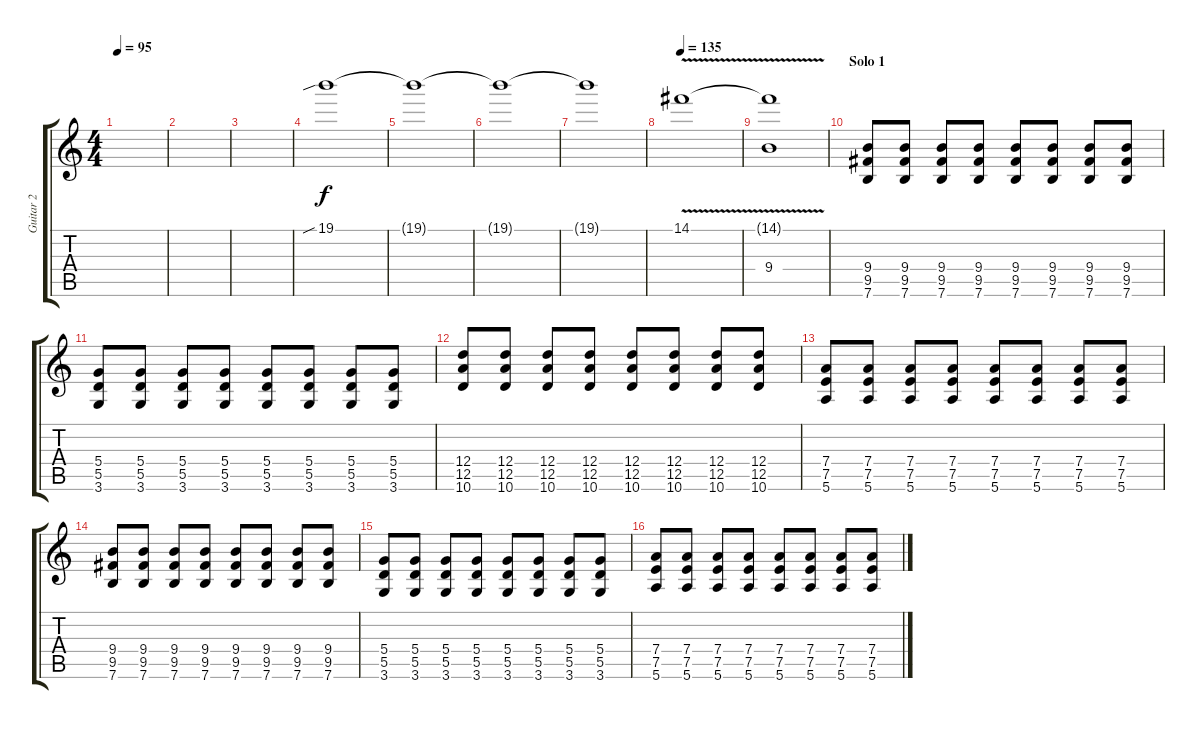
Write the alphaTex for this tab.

\track ("Guitar 2" "Guitar 2") {instrument distortionguitar}
\staff {score tabs}
\tuning (E4 B3 G3 D3 A2 E2) {hide}
\ts (4 4)
\tempo 95
\clef g2
\ks c
|
|
|
19.1{sib}.1 |
19.1{t}.1 |
19.1{t}.1 |
19.1{t}.1 |
\tempo 135
14.1{v}.1 |
(14.1{t} 9.4).1 |
\section ("" "Solo 1")
(9.4 9.5 7.6).8 (9.4 9.5 7.6).8 (9.4 9.5 7.6).8 (9.4 9.5 7.6).8 (9.4 9.5 7.6).8 (9.4 9.5 7.6).8 (9.4 9.5 7.6).8 (9.4 9.5 7.6).8 |
(5.4 5.5 3.6).8 (5.4 5.5 3.6).8 (5.4 5.5 3.6).8 (5.4 5.5 3.6).8 (5.4 5.5 3.6).8 (5.4 5.5 3.6).8 (5.4 5.5 3.6).8 (5.4 5.5 3.6).8 |
(12.4 12.5 10.6).8 (12.4 12.5 10.6).8 (12.4 12.5 10.6).8 (12.4 12.5 10.6).8 (12.4 12.5 10.6).8 (12.4 12.5 10.6).8 (12.4 12.5 10.6).8 (12.4 12.5 10.6).8 |
(7.4 7.5 5.6).8 (7.4 7.5 5.6).8 (7.4 7.5 5.6).8 (7.4 7.5 5.6).8 (7.4 7.5 5.6).8 (7.4 7.5 5.6).8 (7.4 7.5 5.6).8 (7.4 7.5 5.6).8 |
(9.4 9.5 7.6).8 (9.4 9.5 7.6).8 (9.4 9.5 7.6).8 (9.4 9.5 7.6).8 (9.4 9.5 7.6).8 (9.4 9.5 7.6).8 (9.4 9.5 7.6).8 (9.4 9.5 7.6).8 |
(5.4 5.5 3.6).8 (5.4 5.5 3.6).8 (5.4 5.5 3.6).8 (5.4 5.5 3.6).8 (5.4 5.5 3.6).8 (5.4 5.5 3.6).8 (5.4 5.5 3.6).8 (5.4 5.5 3.6).8 |
(7.4 7.5 5.6).8 (7.4 7.5 5.6).8 (7.4 7.5 5.6).8 (7.4 7.5 5.6).8 (7.4 7.5 5.6).8 (7.4 7.5 5.6).8 (7.4 7.5 5.6).8 (7.4 7.5 5.6).8
